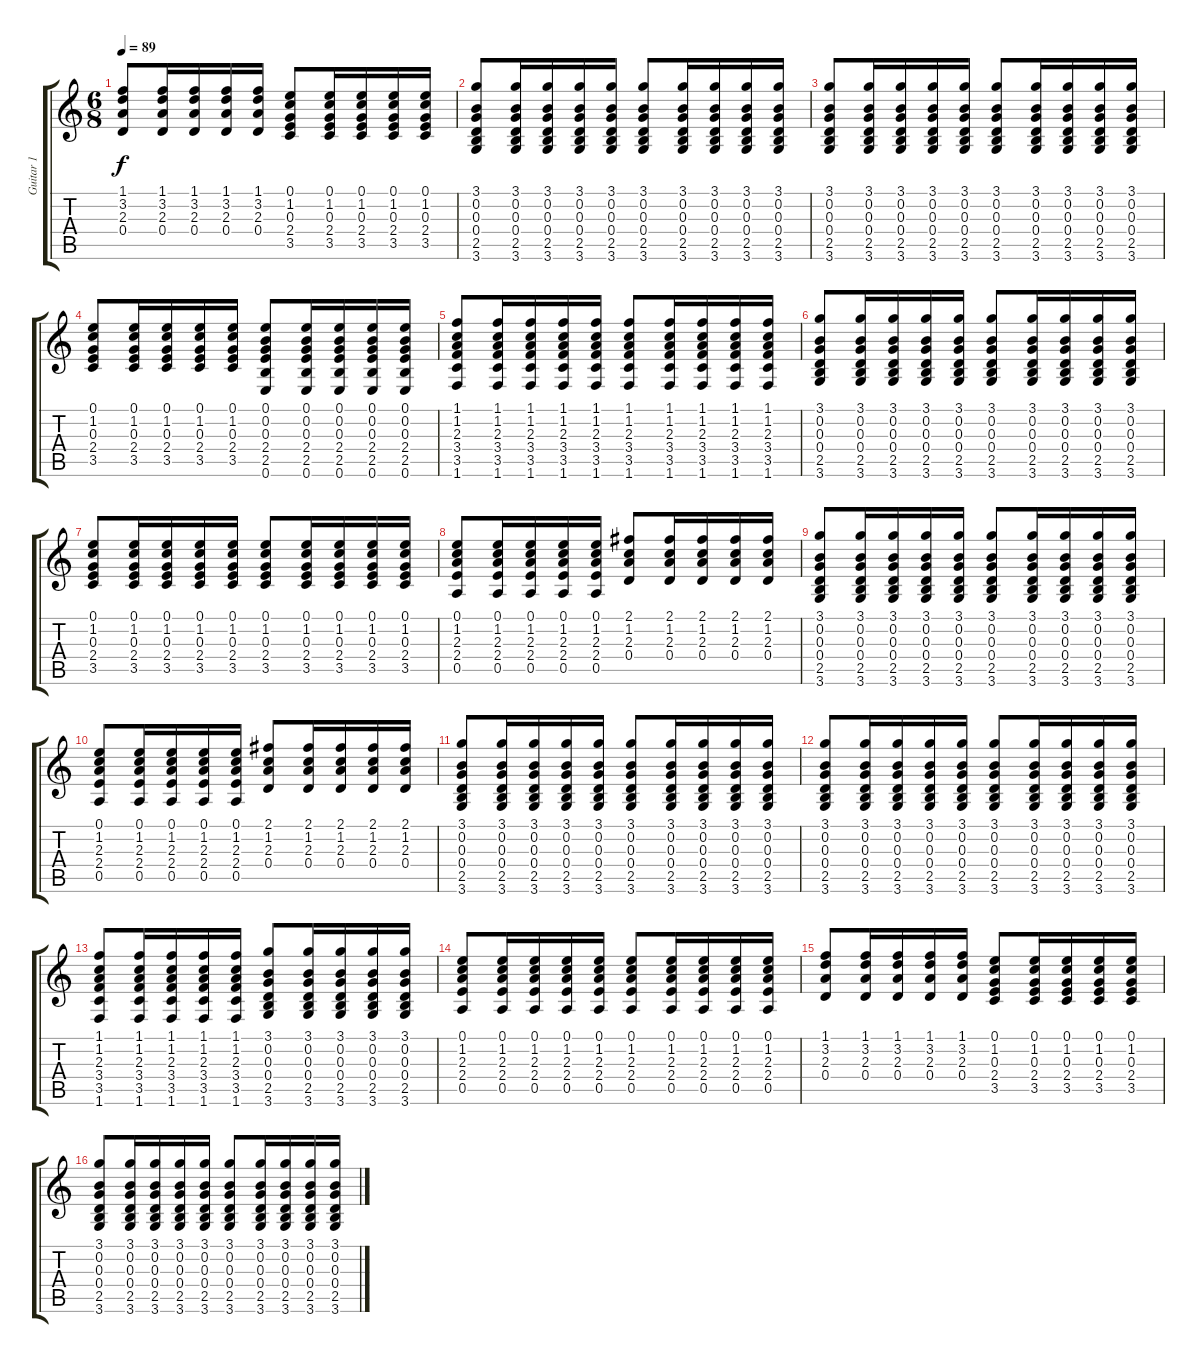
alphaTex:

\track ("Guitar 1" "Guitar 1") {instrument acousticguitarsteel}
\staff {score tabs}
\tuning (E4 B3 G3 D3 A2 E2) {hide}
\ts (6 8)
\tempo 89
\clef g2
\ks c
(1.1 3.2 2.3 0.4).8{dy f} (1.1 3.2 2.3 0.4).16 (1.1 3.2 2.3 0.4).16 (1.1 3.2 2.3 0.4).16 (1.1 3.2 2.3 0.4).16 (0.1 1.2 0.3 2.4 3.5).8 (0.1 1.2 0.3 2.4 3.5).16 (0.1 1.2 0.3 2.4 3.5).16 (0.1 1.2 0.3 2.4 3.5).16 (0.1 1.2 0.3 2.4 3.5).16 |
(3.1 0.2 0.3 0.4 2.5 3.6).8 (3.1 0.2 0.3 0.4 2.5 3.6).16 (3.1 0.2 0.3 0.4 2.5 3.6).16 (3.1 0.2 0.3 0.4 2.5 3.6).16 (3.1 0.2 0.3 0.4 2.5 3.6).16 (3.1 0.2 0.3 0.4 2.5 3.6).8 (3.1 0.2 0.3 0.4 2.5 3.6).16 (3.1 0.2 0.3 0.4 2.5 3.6).16 (3.1 0.2 0.3 0.4 2.5 3.6).16 (3.1 0.2 0.3 0.4 2.5 3.6).16 |
(3.1 0.2 0.3 0.4 2.5 3.6).8 (3.1 0.2 0.3 0.4 2.5 3.6).16 (3.1 0.2 0.3 0.4 2.5 3.6).16 (3.1 0.2 0.3 0.4 2.5 3.6).16 (3.1 0.2 0.3 0.4 2.5 3.6).16 (3.1 0.2 0.3 0.4 2.5 3.6).8 (3.1 0.2 0.3 0.4 2.5 3.6).16 (3.1 0.2 0.3 0.4 2.5 3.6).16 (3.1 0.2 0.3 0.4 2.5 3.6).16 (3.1 0.2 0.3 0.4 2.5 3.6).16 |
(0.1 1.2 0.3 2.4 3.5).8 (0.1 1.2 0.3 2.4 3.5).16 (0.1 1.2 0.3 2.4 3.5).16 (0.1 1.2 0.3 2.4 3.5).16 (0.1 1.2 0.3 2.4 3.5).16 (0.1 0.2 0.3 2.4 2.5 0.6).8 (0.1 0.2 0.3 2.4 2.5 0.6).16 (0.1 0.2 0.3 2.4 2.5 0.6).16 (0.1 0.2 0.3 2.4 2.5 0.6).16 (0.1 0.2 0.3 2.4 2.5 0.6).16 |
(1.1 1.2 2.3 3.4 3.5 1.6).8 (1.1 1.2 2.3 3.4 3.5 1.6).16 (1.1 1.2 2.3 3.4 3.5 1.6).16 (1.1 1.2 2.3 3.4 3.5 1.6).16 (1.1 1.2 2.3 3.4 3.5 1.6).16 (1.1 1.2 2.3 3.4 3.5 1.6).8 (1.1 1.2 2.3 3.4 3.5 1.6).16 (1.1 1.2 2.3 3.4 3.5 1.6).16 (1.1 1.2 2.3 3.4 3.5 1.6).16 (1.1 1.2 2.3 3.4 3.5 1.6).16 |
(3.1 0.2 0.3 0.4 2.5 3.6).8 (3.1 0.2 0.3 0.4 2.5 3.6).16 (3.1 0.2 0.3 0.4 2.5 3.6).16 (3.1 0.2 0.3 0.4 2.5 3.6).16 (3.1 0.2 0.3 0.4 2.5 3.6).16 (3.1 0.2 0.3 0.4 2.5 3.6).8 (3.1 0.2 0.3 0.4 2.5 3.6).16 (3.1 0.2 0.3 0.4 2.5 3.6).16 (3.1 0.2 0.3 0.4 2.5 3.6).16 (3.1 0.2 0.3 0.4 2.5 3.6).16 |
(0.1 1.2 0.3 2.4 3.5).8 (0.1 1.2 0.3 2.4 3.5).16 (0.1 1.2 0.3 2.4 3.5).16 (0.1 1.2 0.3 2.4 3.5).16 (0.1 1.2 0.3 2.4 3.5).16 (0.1 1.2 0.3 2.4 3.5).8 (0.1 1.2 0.3 2.4 3.5).16 (0.1 1.2 0.3 2.4 3.5).16 (0.1 1.2 0.3 2.4 3.5).16 (0.1 1.2 0.3 2.4 3.5).16 |
(0.1 1.2 2.3 2.4 0.5).8 (0.1 1.2 2.3 2.4 0.5).16 (0.1 1.2 2.3 2.4 0.5).16 (0.1 1.2 2.3 2.4 0.5).16 (0.1 1.2 2.3 2.4 0.5).16 (2.1 1.2 2.3 0.4).8 (2.1 1.2 2.3 0.4).16 (2.1 1.2 2.3 0.4).16 (2.1 1.2 2.3 0.4).16 (2.1 1.2 2.3 0.4).16 |
(3.1 0.2 0.3 0.4 2.5 3.6).8 (3.1 0.2 0.3 0.4 2.5 3.6).16 (3.1 0.2 0.3 0.4 2.5 3.6).16 (3.1 0.2 0.3 0.4 2.5 3.6).16 (3.1 0.2 0.3 0.4 2.5 3.6).16 (3.1 0.2 0.3 0.4 2.5 3.6).8 (3.1 0.2 0.3 0.4 2.5 3.6).16 (3.1 0.2 0.3 0.4 2.5 3.6).16 (3.1 0.2 0.3 0.4 2.5 3.6).16 (3.1 0.2 0.3 0.4 2.5 3.6).16 |
(0.1 1.2 2.3 2.4 0.5).8 (0.1 1.2 2.3 2.4 0.5).16 (0.1 1.2 2.3 2.4 0.5).16 (0.1 1.2 2.3 2.4 0.5).16 (0.1 1.2 2.3 2.4 0.5).16 (2.1 1.2 2.3 0.4).8 (2.1 1.2 2.3 0.4).16 (2.1 1.2 2.3 0.4).16 (2.1 1.2 2.3 0.4).16 (2.1 1.2 2.3 0.4).16 |
(3.1 0.2 0.3 0.4 2.5 3.6).8 (3.1 0.2 0.3 0.4 2.5 3.6).16 (3.1 0.2 0.3 0.4 2.5 3.6).16 (3.1 0.2 0.3 0.4 2.5 3.6).16 (3.1 0.2 0.3 0.4 2.5 3.6).16 (3.1 0.2 0.3 0.4 2.5 3.6).8 (3.1 0.2 0.3 0.4 2.5 3.6).16 (3.1 0.2 0.3 0.4 2.5 3.6).16 (3.1 0.2 0.3 0.4 2.5 3.6).16 (3.1 0.2 0.3 0.4 2.5 3.6).16 |
(3.1 0.2 0.3 0.4 2.5 3.6).8 (3.1 0.2 0.3 0.4 2.5 3.6).16 (3.1 0.2 0.3 0.4 2.5 3.6).16 (3.1 0.2 0.3 0.4 2.5 3.6).16 (3.1 0.2 0.3 0.4 2.5 3.6).16 (3.1 0.2 0.3 0.4 2.5 3.6).8 (3.1 0.2 0.3 0.4 2.5 3.6).16 (3.1 0.2 0.3 0.4 2.5 3.6).16 (3.1 0.2 0.3 0.4 2.5 3.6).16 (3.1 0.2 0.3 0.4 2.5 3.6).16 |
(1.1 1.2 2.3 3.4 3.5 1.6).8 (1.1 1.2 2.3 3.4 3.5 1.6).16 (1.1 1.2 2.3 3.4 3.5 1.6).16 (1.1 1.2 2.3 3.4 3.5 1.6).16 (1.1 1.2 2.3 3.4 3.5 1.6).16 (3.1 0.2 0.3 0.4 2.5 3.6).8 (3.1 0.2 0.3 0.4 2.5 3.6).16 (3.1 0.2 0.3 0.4 2.5 3.6).16 (3.1 0.2 0.3 0.4 2.5 3.6).16 (3.1 0.2 0.3 0.4 2.5 3.6).16 |
(0.1 1.2 2.3 2.4 0.5).8 (0.1 1.2 2.3 2.4 0.5).16 (0.1 1.2 2.3 2.4 0.5).16 (0.1 1.2 2.3 2.4 0.5).16 (0.1 1.2 2.3 2.4 0.5).16 (0.1 1.2 2.3 2.4 0.5).8 (0.1 1.2 2.3 2.4 0.5).16 (0.1 1.2 2.3 2.4 0.5).16 (0.1 1.2 2.3 2.4 0.5).16 (0.1 1.2 2.3 2.4 0.5).16 |
(1.1 3.2 2.3 0.4).8 (1.1 3.2 2.3 0.4).16 (1.1 3.2 2.3 0.4).16 (1.1 3.2 2.3 0.4).16 (1.1 3.2 2.3 0.4).16 (0.1 1.2 0.3 2.4 3.5).8 (0.1 1.2 0.3 2.4 3.5).16 (0.1 1.2 0.3 2.4 3.5).16 (0.1 1.2 0.3 2.4 3.5).16 (0.1 1.2 0.3 2.4 3.5).16 |
(3.1 0.2 0.3 0.4 2.5 3.6).8 (3.1 0.2 0.3 0.4 2.5 3.6).16 (3.1 0.2 0.3 0.4 2.5 3.6).16 (3.1 0.2 0.3 0.4 2.5 3.6).16 (3.1 0.2 0.3 0.4 2.5 3.6).16 (3.1 0.2 0.3 0.4 2.5 3.6).8 (3.1 0.2 0.3 0.4 2.5 3.6).16 (3.1 0.2 0.3 0.4 2.5 3.6).16 (3.1 0.2 0.3 0.4 2.5 3.6).16 (3.1 0.2 0.3 0.4 2.5 3.6).16
